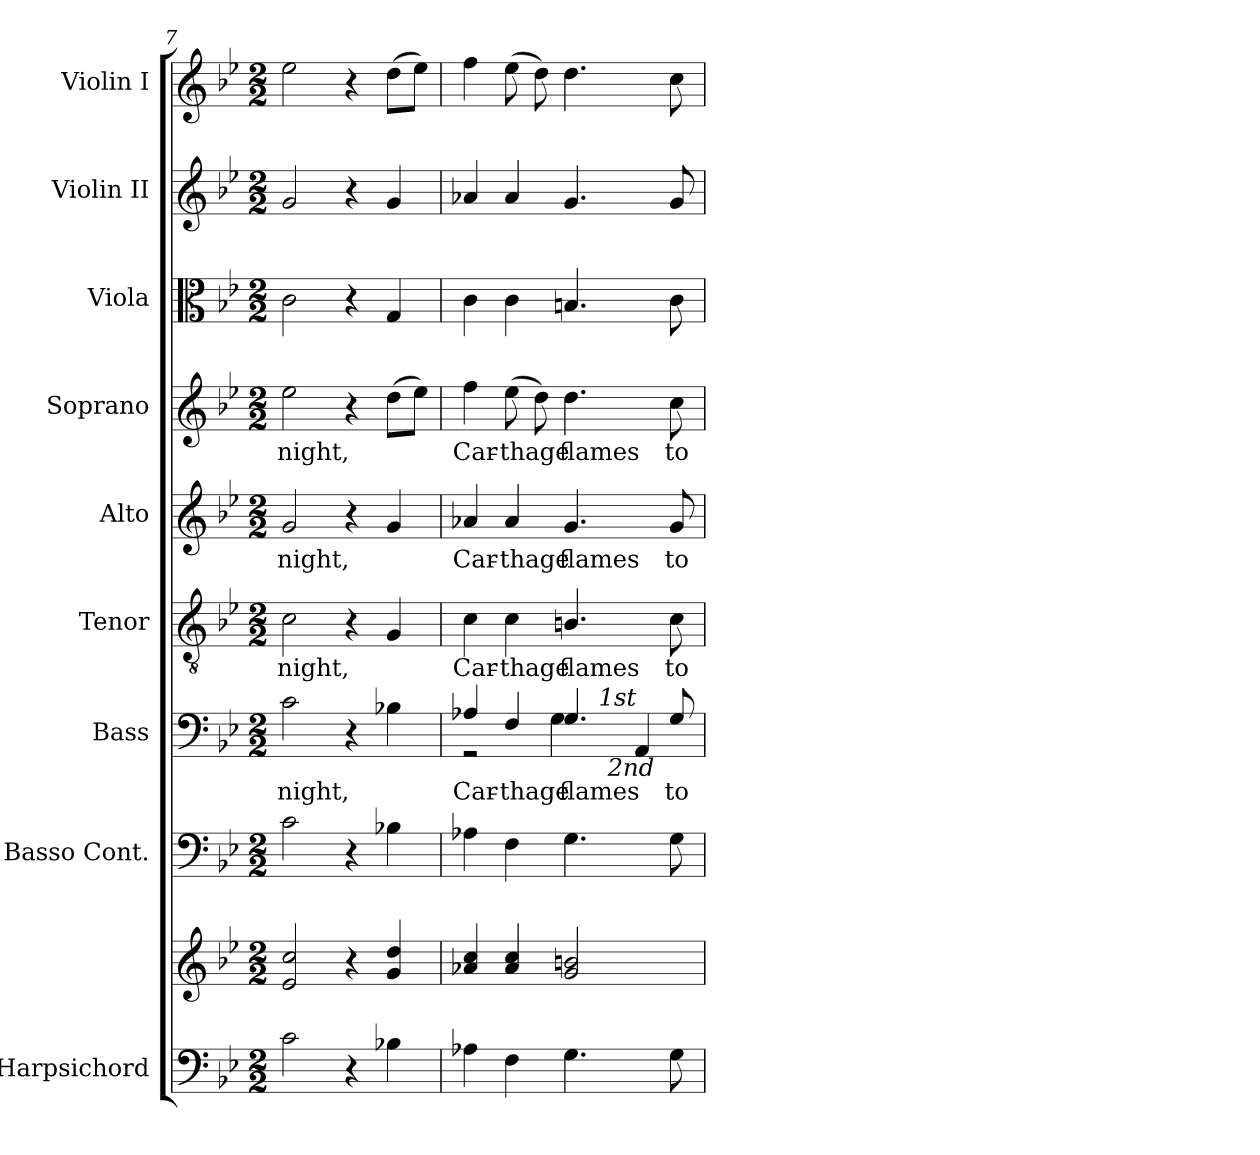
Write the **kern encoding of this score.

**kern	**kern	**kern	**kern	**text	**kern	**text	**kern	**text	**kern	**text	**kern	**kern	**kern
*part9	*part9	*part8	*part7	*part7	*part6	*part6	*part5	*part5	*part4	*part4	*part3	*part2	*part1
*staff10	*staff9	*staff8	*staff7	*staff7	*staff6	*staff6	*staff5	*staff5	*staff4	*staff4	*staff3	*staff2	*staff1
*I"Harpsichord	*	*I"Basso Cont.	*I"Bass	*	*I"Tenor	*	*I"Alto	*	*I"Soprano	*	*I"Viola	*I"Violin II	*I"Violin I
*I'Hpsd.	*	*	*I'B.	*	*I'T.	*	*I'A.	*	*I'S.	*	*	*	*
*clefF4	*clefG2	*clefF4	*clefF4	*	*clefGv2	*	*clefG2	*	*clefG2	*	*clefC3	*clefG2	*clefG2
*	*	*	*	*	*ITrd7c12	*	*	*	*	*	*	*	*
*k[b-e-]	*k[b-e-]	*k[b-e-]	*k[b-e-]	*	*k[b-e-]	*	*k[b-e-]	*	*k[b-e-]	*	*k[b-e-]	*k[b-e-]	*k[b-e-]
*B-:	*B-:	*B-:	*B-:	*	*B-:	*	*B-:	*	*B-:	*	*B-:	*B-:	*B-:
*M2/2	*M2/2	*M2/2	*M2/2	*	*M2/2	*	*M2/2	*	*M2/2	*	*M2/2	*M2/2	*M2/2
=7	=7	=7	=7	=7	=7	=7	=7	=7	=7	=7	=7	=7	=7
!	!	!	!	!LO:LY:b:color=#000000	!	!	!	!	!	!	!	!	!
!	!	!	!	!	!	!LO:LY:b:color=#000000	!	!	!	!	!	!	!
!	!	!	!	!	!	!	!	!LO:LY:b:color=#000000	!	!	!	!	!
!	!	!	!	!	!	!	!	!	!	!LO:LY:b:color=#000000	!	!	!
2ci\	2e-i/ 2cci	2ci\	2ci\	-night,	2Ci\	-night,	2gi/	-night,	2ee-i\	-night,	2ci\	2gi/	2ee-i\
!	!	!	!	!LO:LY:b:color=#000000	!	!	!	!	!	!	!	!	!
!	!	!	!	!	!	!LO:LY:b:color=#000000	!	!	!	!	!	!	!
!	!	!	!	!	!	!	!	!LO:LY:b:color=#000000	!	!	!	!	!
!	!	!	!	!	!	!	!	!	!	!LO:LY:b:color=#000000	!	!	!
4r	4r	4r	4r	And	4r	And	4r	And	4r	And	4r	4r	4r
4B-Xi\	4gi/ 4ddi	4B-Xi\	4B-Xi\	.	4GGi/	.	4gi/	.	(8ddi\L	.	4Gi/	4gi/	(8ddi\L
.	.	.	.	.	.	.	.	.	8ee-i\J)	.	.	.	8ee-i\J)
=8	=8	=8	=8	=8	=8	=8	=8	=8	=8	=8	=8	=8	=8
!	!	!	!	!LO:LY:b:color=#000000	!	!	!	!	!	!	!	!	!
*	*	*	*^	*	*	*	*	*	*	*	*	*	*
!	!	!	!	!	!	!	!LO:LY:b:color=#000000	!	!	!	!	!	!	!
!	!	!	!	!	!	!	!	!	!LO:LY:b:color=#000000	!	!	!	!	!
!	!	!	!	!	!	!	!	!	!	!	!LO:LY:b:color=#000000	!	!	!
*	*	*	*^	*^	*	*	*	*	*	*	*	*	*	*
4A-Xi\	4a-Xi/ 4cci	4A-Xi\	4A-Xi/	2r	2ryy	2ryy	Car-	4Ci\	Car-	4a-Xi/	Car-	4ffi\	Car-	4ci\	4a-Xi/	4ffi\
!	!	!	!	!	!	!	!LO:LY:b:color=#000000	!	!	!	!	!	!	!	!	!
!	!	!	!	!	!	!	!	!	!LO:LY:b:color=#000000	!	!	!	!	!	!	!
!	!	!	!	!	!	!	!	!	!	!	!LO:LY:b:color=#000000	!	!	!	!	!
!	!	!	!	!	!	!	!	!	!	!	!	!	!LO:LY:b:color=#000000	!	!	!
4Fi\	4a-i/ 4cci	4Fi\	4Fi/	.	.	.	-thage	4Ci\	-thage	4a-i/	-thage	(8ee-i\	-thage	4ci\	4a-i/	(8ee-i\
.	.	.	.	.	.	.	.	.	.	.	.	8ddi\)	.	.	.	8ddi\)
!	!	!	!	!	!	!	!LO:LY:b:color=#000000	!	!	!	!	!	!	!	!	!
!	!	!	!	!	!	!	!	!	!LO:LY:b:color=#000000	!	!	!	!	!	!	!
!	!	!	!	!	!	!	!	!	!	!	!LO:LY:b:color=#000000	!	!	!	!	!
!	!	!	!	!	!	!	!	!	!	!	!	!	!LO:LY:b:color=#000000	!	!	!
4.Gi\	2gi/ 2bni	4.Gi\	4.Gi/	4Gi\	16ryy	16ryy	flames	4.BBni/	flames	4.gi/	flames	4.ddi\	flames	4.Bni/	4.gi/	4.ddi\
.	.	.	.	.	32ryy	32ryy	.	.	.	.	.	.	.	.	.	.
.	.	.	.	.	128ryy	64...ryy	.	.	.	.	.	.	.	.	.	.
!	!	!	!	!	!LO:TX:a:i:t=1st	!	!	!	!	!	!	!	!	!	!	!
.	.	.	.	.	4ryy	.	.	.	.	.	.	.	.	.	.	.
!	!	!	!	!	!	!LO:TX:b:i:t=2nd	!	!	!	!	!	!	!	!	!	!
.	.	.	.	.	.	4ryy	.	.	.	.	.	.	.	.	.	.
.	.	.	.	4AAi/	.	.	.	.	.	.	.	.	.	.	.	.
.	.	.	.	.	8ryy	.	.	.	.	.	.	.	.	.	.	.
.	.	.	.	.	.	8ryy	.	.	.	.	.	.	.	.	.	.
!	!	!	!	!	!	!	!LO:LY:b:color=#000000	!	!	!	!	!	!	!	!	!
!	!	!	!	!	!	!	!	!	!LO:LY:b:color=#000000	!	!	!	!	!	!	!
!	!	!	!	!	!	!	!	!	!	!	!LO:LY:b:color=#000000	!	!	!	!	!
!	!	!	!	!	!	!	!	!	!	!	!	!	!LO:LY:b:color=#000000	!	!	!
8Gi\	.	8Gi\	8Gi/	.	.	.	to-	8Ci\	to-	8gi/	to-	8cci\	to-	8ci\	8gi/	8cci\
.	.	.	.	.	64.ryy	.	.	.	.	.	.	.	.	.	.	.
.	.	.	.	.	.	512ryy	.	.	.	.	.	.	.	.	.	.
*	*	*	*v	*v	*v	*v	*	*	*	*	*	*	*	*	*	*
=	=	=	=	=	=	=	=	=	=	=	=	=	=
*-	*-	*-	*-	*-	*-	*-	*-	*-	*-	*-	*-	*-	*-
